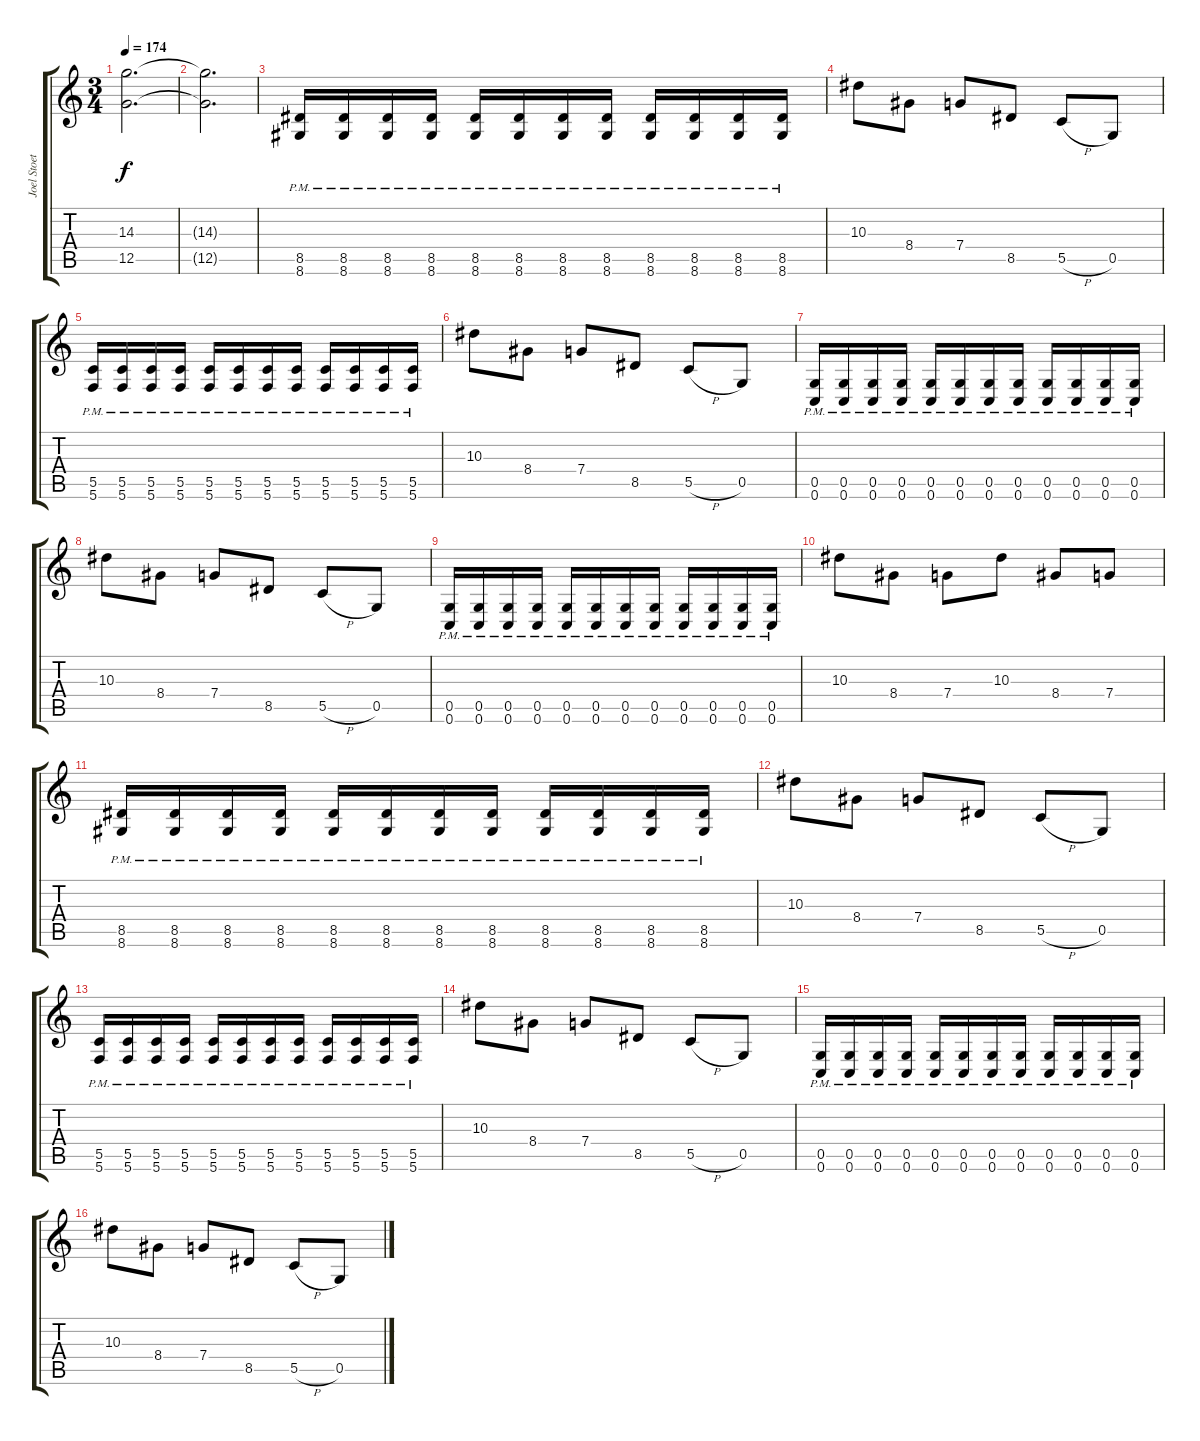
\track ("Joel Stoetzel" "Joel Stoet") {instrument distortionguitar}
\staff {score tabs}
\tuning (D4 A3 F3 C3 G2 C2) {hide}
\ts (3 4)
\tempo 174
\clef g2
\ks c
(14.3{t} 12.5{t}).2{d dy f} |
(14.3{t} 12.5{t}).2{d} |
(8.5{pm} 8.6{pm}).16{instrument distortionguitar} (8.5{pm} 8.6{pm}).16 (8.5{pm} 8.6{pm}).16 (8.5{pm} 8.6{pm}).16 (8.5{pm} 8.6{pm}).16 (8.5{pm} 8.6{pm}).16 (8.5{pm} 8.6{pm}).16 (8.5{pm} 8.6{pm}).16 (8.5{pm} 8.6{pm}).16 (8.5{pm} 8.6{pm}).16 (8.5{pm} 8.6{pm}).16 (8.5{pm} 8.6{pm}).16 |
10.3.8 8.4.8 7.4.8 8.5.8 5.5{h}.8 0.5.8 |
(5.5{pm} 5.6{pm}).16 (5.5{pm} 5.6{pm}).16 (5.5{pm} 5.6{pm}).16 (5.5{pm} 5.6{pm}).16 (5.5{pm} 5.6{pm}).16 (5.5{pm} 5.6{pm}).16 (5.5{pm} 5.6{pm}).16 (5.5{pm} 5.6{pm}).16 (5.5{pm} 5.6{pm}).16 (5.5{pm} 5.6{pm}).16 (5.5{pm} 5.6{pm}).16 (5.5{pm} 5.6{pm}).16 |
10.3.8 8.4.8 7.4.8 8.5.8 5.5{h}.8 0.5.8 |
(0.5{pm} 0.6{pm}).16 (0.5{pm} 0.6{pm}).16 (0.5{pm} 0.6{pm}).16 (0.5{pm} 0.6{pm}).16 (0.5{pm} 0.6{pm}).16 (0.5{pm} 0.6{pm}).16 (0.5{pm} 0.6{pm}).16 (0.5{pm} 0.6{pm}).16 (0.5{pm} 0.6{pm}).16 (0.5{pm} 0.6{pm}).16 (0.5{pm} 0.6{pm}).16 (0.5{pm} 0.6{pm}).16 |
10.3.8 8.4.8 7.4.8 8.5.8 5.5{h}.8 0.5.8 |
(0.5{pm} 0.6{pm}).16 (0.5{pm} 0.6{pm}).16 (0.5{pm} 0.6{pm}).16 (0.5{pm} 0.6{pm}).16 (0.5{pm} 0.6{pm}).16 (0.5{pm} 0.6{pm}).16 (0.5{pm} 0.6{pm}).16 (0.5{pm} 0.6{pm}).16 (0.5{pm} 0.6{pm}).16 (0.5{pm} 0.6{pm}).16 (0.5{pm} 0.6{pm}).16 (0.5{pm} 0.6{pm}).16 |
10.3.8 8.4.8 7.4.8 10.3.8 8.4.8 7.4.8 |
(8.5{pm} 8.6{pm}).16 (8.5{pm} 8.6{pm}).16 (8.5{pm} 8.6{pm}).16 (8.5{pm} 8.6{pm}).16 (8.5{pm} 8.6{pm}).16 (8.5{pm} 8.6{pm}).16 (8.5{pm} 8.6{pm}).16 (8.5{pm} 8.6{pm}).16 (8.5{pm} 8.6{pm}).16 (8.5{pm} 8.6{pm}).16 (8.5{pm} 8.6{pm}).16 (8.5{pm} 8.6{pm}).16 |
10.3.8 8.4.8 7.4.8 8.5.8 5.5{h}.8 0.5.8 |
(5.5{pm} 5.6{pm}).16 (5.5{pm} 5.6{pm}).16 (5.5{pm} 5.6{pm}).16 (5.5{pm} 5.6{pm}).16 (5.5{pm} 5.6{pm}).16 (5.5{pm} 5.6{pm}).16 (5.5{pm} 5.6{pm}).16 (5.5{pm} 5.6{pm}).16 (5.5{pm} 5.6{pm}).16 (5.5{pm} 5.6{pm}).16 (5.5{pm} 5.6{pm}).16 (5.5{pm} 5.6{pm}).16 |
10.3.8 8.4.8 7.4.8 8.5.8 5.5{h}.8 0.5.8 |
(0.5{pm} 0.6{pm}).16 (0.5{pm} 0.6{pm}).16 (0.5{pm} 0.6{pm}).16 (0.5{pm} 0.6{pm}).16 (0.5{pm} 0.6{pm}).16 (0.5{pm} 0.6{pm}).16 (0.5{pm} 0.6{pm}).16 (0.5{pm} 0.6{pm}).16 (0.5{pm} 0.6{pm}).16 (0.5{pm} 0.6{pm}).16 (0.5{pm} 0.6{pm}).16 (0.5{pm} 0.6{pm}).16 |
10.3.8 8.4.8 7.4.8 8.5.8 5.5{h}.8 0.5.8
